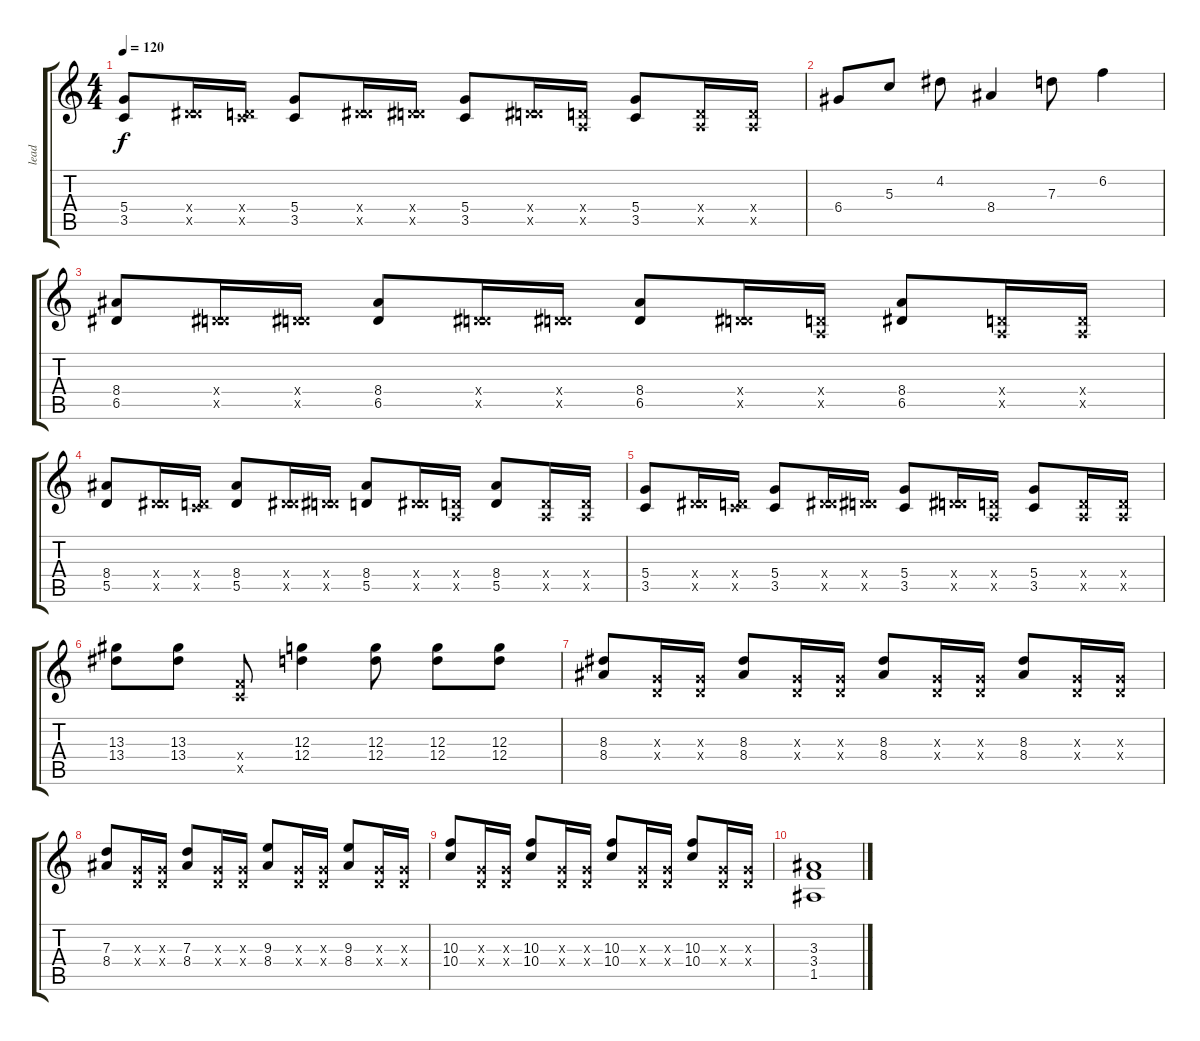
\track ("lead" "lead") {instrument distortionguitar}
\staff {score tabs}
\tuning (E4 B3 G3 D3 A2 E2) {hide}
\ts (4 4)
\tempo 120
\clef g2
\ks c
(5.4 3.5).8{dy f} (0.4{x} 6.5{x}).16 (0.4{x} 3.5{x}).16 (5.4 3.5).8 (0.4{x} 6.5{x}).16 (0.4{x} 6.5{x}).16 (5.4 3.5).8 (0.4{x} 6.5{x}).16 (0.4{x} 0.5{x}).16 (5.4 3.5).8 (0.4{x} 0.5{x}).16 (0.4{x} 0.5{x}).16 |
6.4.8{volume 10} 5.3.8 4.2.8 8.4.4 7.3.8 6.2.4 |
(8.4 6.5).8{volume 7} (0.4{x} 6.5{x}).16 (0.4{x} 6.5{x}).16 (8.4 6.5).8 (0.4{x} 6.5{x}).16 (0.4{x} 6.5{x}).16 (8.4 6.5).8 (0.4{x} 6.5{x}).16 (0.4{x} 0.5{x}).16 (8.4 6.5).8 (0.4{x} 0.5{x}).16 (0.4{x} 0.5{x}).16 |
(8.4 5.5).8 (0.4{x} 6.5{x}).16 (0.4{x} 3.5{x}).16 (8.4 5.5).8 (0.4{x} 6.5{x}).16 (0.4{x} 6.5{x}).16 (8.4 5.5).8 (0.4{x} 6.5{x}).16 (0.4{x} 0.5{x}).16 (8.4 5.5).8 (0.4{x} 0.5{x}).16 (0.4{x} 0.5{x}).16 |
(5.4 3.5).8 (0.4{x} 6.5{x}).16 (0.4{x} 3.5{x}).16 (5.4 3.5).8 (0.4{x} 6.5{x}).16 (0.4{x} 6.5{x}).16 (5.4 3.5).8 (0.4{x} 6.5{x}).16 (0.4{x} 0.5{x}).16 (5.4 3.5).8 (0.4{x} 0.5{x}).16 (0.4{x} 0.5{x}).16 |
(13.3 13.4).8 (13.3 13.4).8 (3.4{x} 3.5{x}).8 (12.3 12.4).4 (12.3 12.4).8 (12.3 12.4).8 (12.3 12.4).8 |
(8.3 8.4).8 (0.3{x} 0.4{x}).16 (0.3{x} 0.4{x}).16 (8.3 8.4).8 (0.3{x} 0.4{x}).16 (0.3{x} 0.4{x}).16 (8.3 8.4).8 (0.3{x} 0.4{x}).16 (0.3{x} 0.4{x}).16 (8.3 8.4).8 (0.3{x} 0.4{x}).16 (0.3{x} 0.4{x}).16 |
(7.3 8.4).8 (0.3{x} 0.4{x}).16 (0.3{x} 0.4{x}).16 (7.3 8.4).8 (0.3{x} 0.4{x}).16 (0.3{x} 0.4{x}).16 (9.3 8.4).8 (0.3{x} 0.4{x}).16 (0.3{x} 0.4{x}).16 (9.3 8.4).8 (0.3{x} 0.4{x}).16 (0.3{x} 0.4{x}).16 |
(10.3 10.4).8 (0.3{x} 0.4{x}).16 (0.3{x} 0.4{x}).16 (10.3 10.4).8 (0.3{x} 0.4{x}).16 (0.3{x} 0.4{x}).16 (10.3 10.4).8 (0.3{x} 0.4{x}).16 (0.3{x} 0.4{x}).16 (10.3 10.4).8 (0.3{x} 0.4{x}).16 (0.3{x} 0.4{x}).16 |
(3.3 3.4 1.5).1
